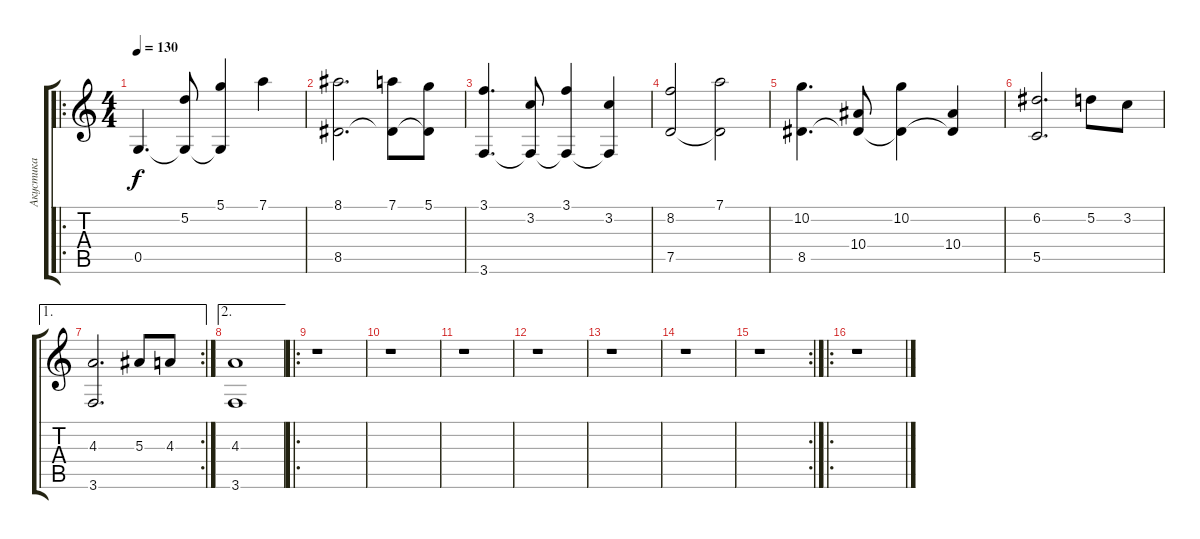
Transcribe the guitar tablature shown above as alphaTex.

\track ("Акустика" "Акустика") {instrument acousticguitarnylon}
\staff {score tabs}
\tuning (D4 A3 F3 C3 G2 D2) {hide}
\ro
\ts (4 4)
\tempo 130
\clef g2
\ks c
0.5.4{d dy f instrument acousticguitarnylon} (5.2 0.5{t}).8 (5.1 0.5{t}).4 7.1.4 |
(8.1 8.5).2{d} (7.1 8.5{t}).8 (5.1 8.5{t}).8 |
(3.1 3.6).4{d} (3.2 3.6{t}).8 (3.1 3.6{t}).4 (3.2 3.6{t}).4 |
(8.2 7.5).2 (7.1 7.5{t}).2 |
(10.2 8.5).4{d} (10.4 8.5{t}).8 (10.2 8.5{t}).4 (10.4 8.5{t}).4 |
(6.2 5.5).2{d} 5.2.8 3.2.8 |
\ae 1
\rc 2
(4.3 3.6).2{d} 5.3.8 4.3.8 |
\ae 2
(4.3 3.6).1 |
\ro
r.1 |
r.1 |
r.1 |
r.1 |
r.1 |
r.1 |
\rc 2
r.1 |
\ro
r.1
